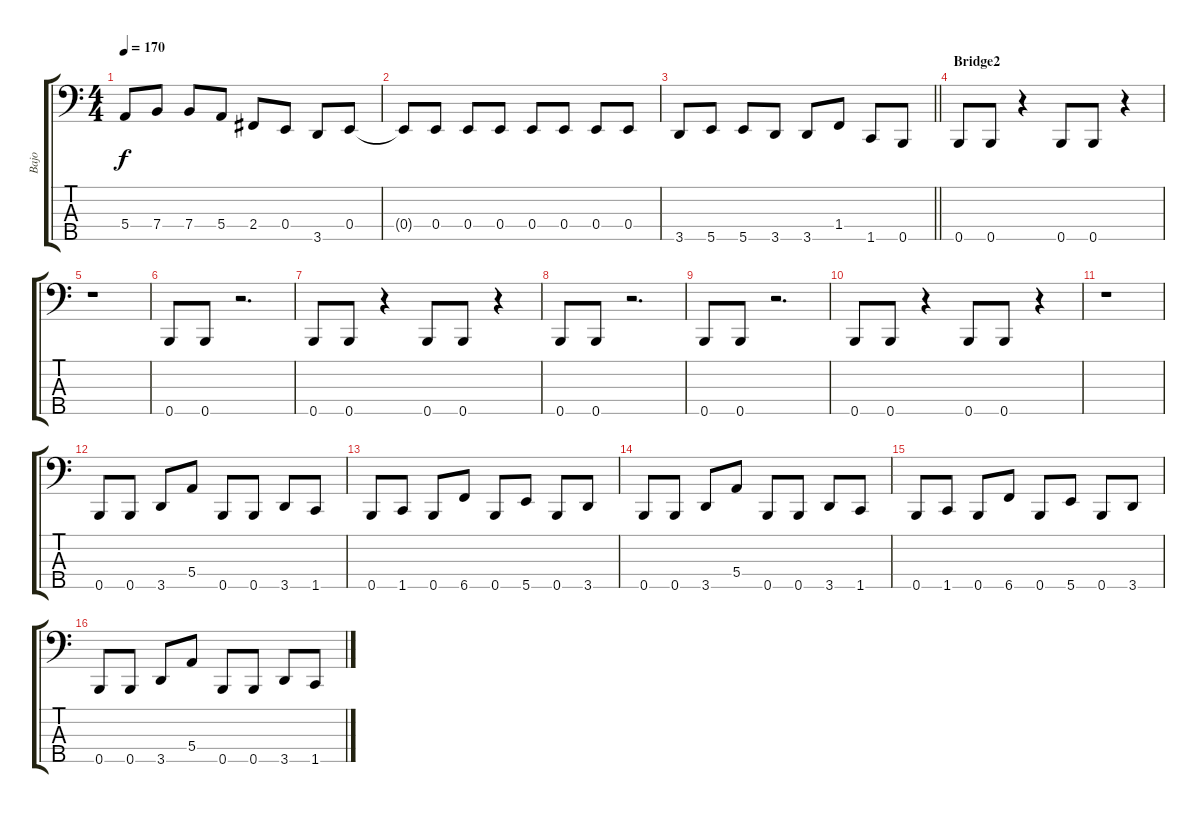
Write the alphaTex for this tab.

\track ("Bajo" "Bajo") {instrument electricbasspick}
\staff {score tabs}
\tuning (G2 D2 A1 E1 B0) {hide}
\ts (4 4)
\tempo 170
\clef f4
\ks c
5.4.8{dy f} 7.4.8 7.4.8 5.4.8 2.4.8 0.4.8 3.5.8 0.4.8 |
0.4{t}.8 0.4.8 0.4.8 0.4.8 0.4.8 0.4.8 0.4.8 0.4.8 |
\barLineRight lightlight
3.5.8 5.5.8 5.5.8 3.5.8 3.5.8 1.4.8 1.5.8 0.5.8 |
\section ("" "Bridge2")
0.5.8 0.5.8 r.4 0.5.8 0.5.8 r.4 |
r.1 |
0.5.8 0.5.8 r.2{d} |
0.5.8 0.5.8 r.4 0.5.8 0.5.8 r.4 |
0.5.8 0.5.8 r.2{d} |
0.5.8 0.5.8 r.2{d} |
0.5.8 0.5.8 r.4 0.5.8 0.5.8 r.4 |
r.1 |
0.5.8 0.5.8 3.5.8 5.4.8 0.5.8 0.5.8 3.5.8 1.5.8 |
0.5.8 1.5.8 0.5.8 6.5.8 0.5.8 5.5.8 0.5.8 3.5.8 |
0.5.8 0.5.8 3.5.8 5.4.8 0.5.8 0.5.8 3.5.8 1.5.8 |
0.5.8 1.5.8 0.5.8 6.5.8 0.5.8 5.5.8 0.5.8 3.5.8 |
0.5.8 0.5.8 3.5.8 5.4.8 0.5.8 0.5.8 3.5.8 1.5.8
